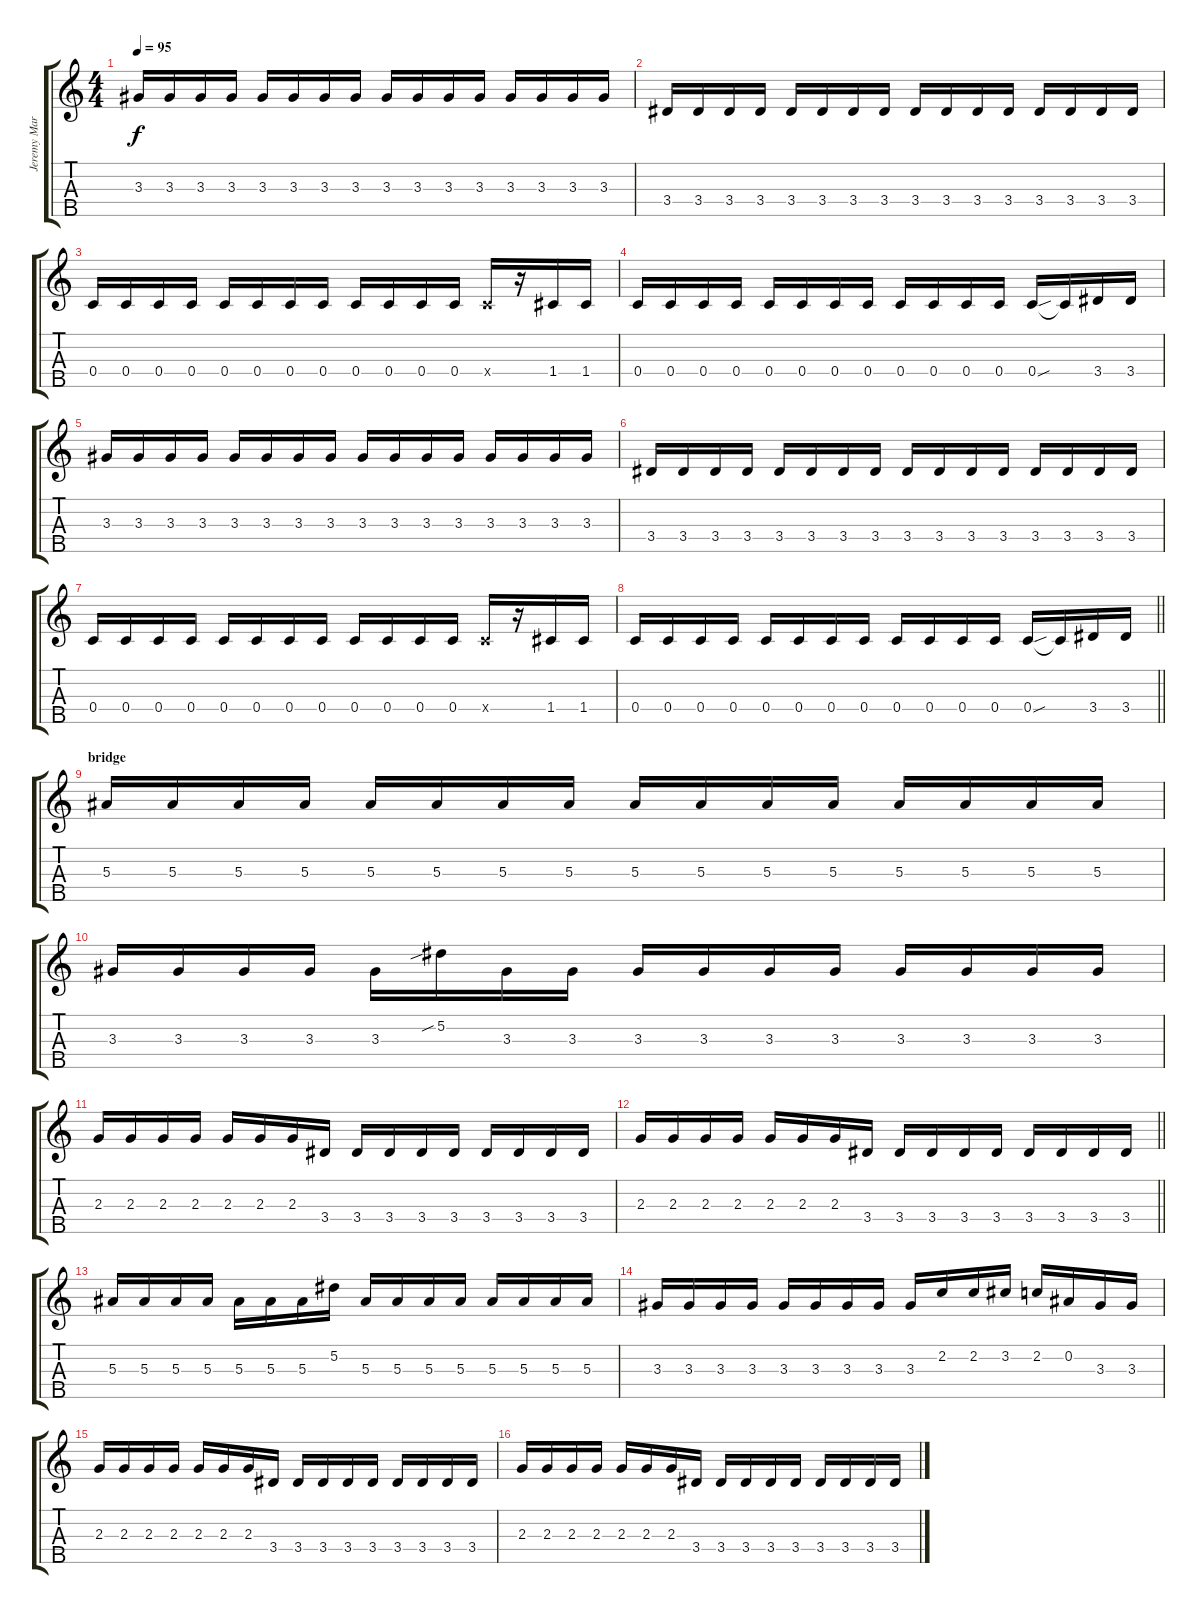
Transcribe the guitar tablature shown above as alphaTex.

\track ("Jeremy Marshall (volume)" "Jeremy Mar") {instrument electricbassfinger}
\staff {score tabs}
\tuning (Eb4 Bb3 F3 C3 G2) {hide}
\ts (4 4)
\tempo 95
\clef g2
\ks c
3.3.16{dy f} 3.3.16 3.3.16 3.3.16 3.3.16 3.3.16 3.3.16 3.3.16 3.3.16 3.3.16 3.3.16 3.3.16 3.3.16 3.3.16 3.3.16 3.3.16 |
3.4.16 3.4.16 3.4.16 3.4.16 3.4.16 3.4.16 3.4.16 3.4.16 3.4.16 3.4.16 3.4.16 3.4.16 3.4.16 3.4.16 3.4.16 3.4.16 |
0.4.16 0.4.16 0.4.16 0.4.16 0.4.16 0.4.16 0.4.16 0.4.16 0.4.16 0.4.16 0.4.16 0.4.16 0.4{x}.16 r.16 1.4.16 1.4.16 |
0.4.16 0.4.16 0.4.16 0.4.16 0.4.16 0.4.16 0.4.16 0.4.16 0.4.16 0.4.16 0.4.16 0.4.16 0.4{sou}.16 0.4{t}.16 3.4.16 3.4.16 |
3.3.16 3.3.16 3.3.16 3.3.16 3.3.16 3.3.16 3.3.16 3.3.16 3.3.16 3.3.16 3.3.16 3.3.16 3.3.16 3.3.16 3.3.16 3.3.16 |
3.4.16 3.4.16 3.4.16 3.4.16 3.4.16 3.4.16 3.4.16 3.4.16 3.4.16 3.4.16 3.4.16 3.4.16 3.4.16 3.4.16 3.4.16 3.4.16 |
0.4.16 0.4.16 0.4.16 0.4.16 0.4.16 0.4.16 0.4.16 0.4.16 0.4.16 0.4.16 0.4.16 0.4.16 0.4{x}.16 r.16 1.4.16 1.4.16 |
\barLineRight lightlight
0.4.16 0.4.16 0.4.16 0.4.16 0.4.16 0.4.16 0.4.16 0.4.16 0.4.16 0.4.16 0.4.16 0.4.16 0.4{sou}.16 0.4{t}.16 3.4.16 3.4.16 |
\section ("" "bridge")
5.3.16{volume 16 instrument electricbassfinger} 5.3.16 5.3.16 5.3.16 5.3.16 5.3.16 5.3.16 5.3.16 5.3.16 5.3.16 5.3.16 5.3.16 5.3.16 5.3.16 5.3.16 5.3.16 |
3.3.16 3.3.16 3.3.16 3.3.16 3.3.16 5.2{sib}.16 3.3.16 3.3.16 3.3.16 3.3.16 3.3.16 3.3.16 3.3.16 3.3.16 3.3.16 3.3.16 |
2.3.16 2.3.16 2.3.16 2.3.16 2.3.16 2.3.16 2.3.16 3.4.16 3.4.16 3.4.16 3.4.16 3.4.16 3.4.16 3.4.16 3.4.16 3.4.16 |
\barLineRight lightlight
2.3.16 2.3.16 2.3.16 2.3.16 2.3.16 2.3.16 2.3.16 3.4.16 3.4.16 3.4.16 3.4.16 3.4.16 3.4.16 3.4.16 3.4.16 3.4.16 |
5.3.16 5.3.16 5.3.16 5.3.16 5.3.16 5.3.16 5.3.16 5.2.16 5.3.16 5.3.16 5.3.16 5.3.16 5.3.16 5.3.16 5.3.16 5.3.16 |
3.3.16 3.3.16 3.3.16 3.3.16 3.3.16 3.3.16 3.3.16 3.3.16 3.3.16 2.2.16 2.2.16 3.2.16 2.2.16 0.2.16 3.3.16 3.3.16 |
2.3.16 2.3.16 2.3.16 2.3.16 2.3.16 2.3.16 2.3.16 3.4.16 3.4.16 3.4.16 3.4.16 3.4.16 3.4.16 3.4.16 3.4.16 3.4.16 |
2.3.16 2.3.16 2.3.16 2.3.16 2.3.16 2.3.16 2.3.16 3.4.16 3.4.16 3.4.16 3.4.16 3.4.16 3.4.16 3.4.16 3.4.16 3.4.16
